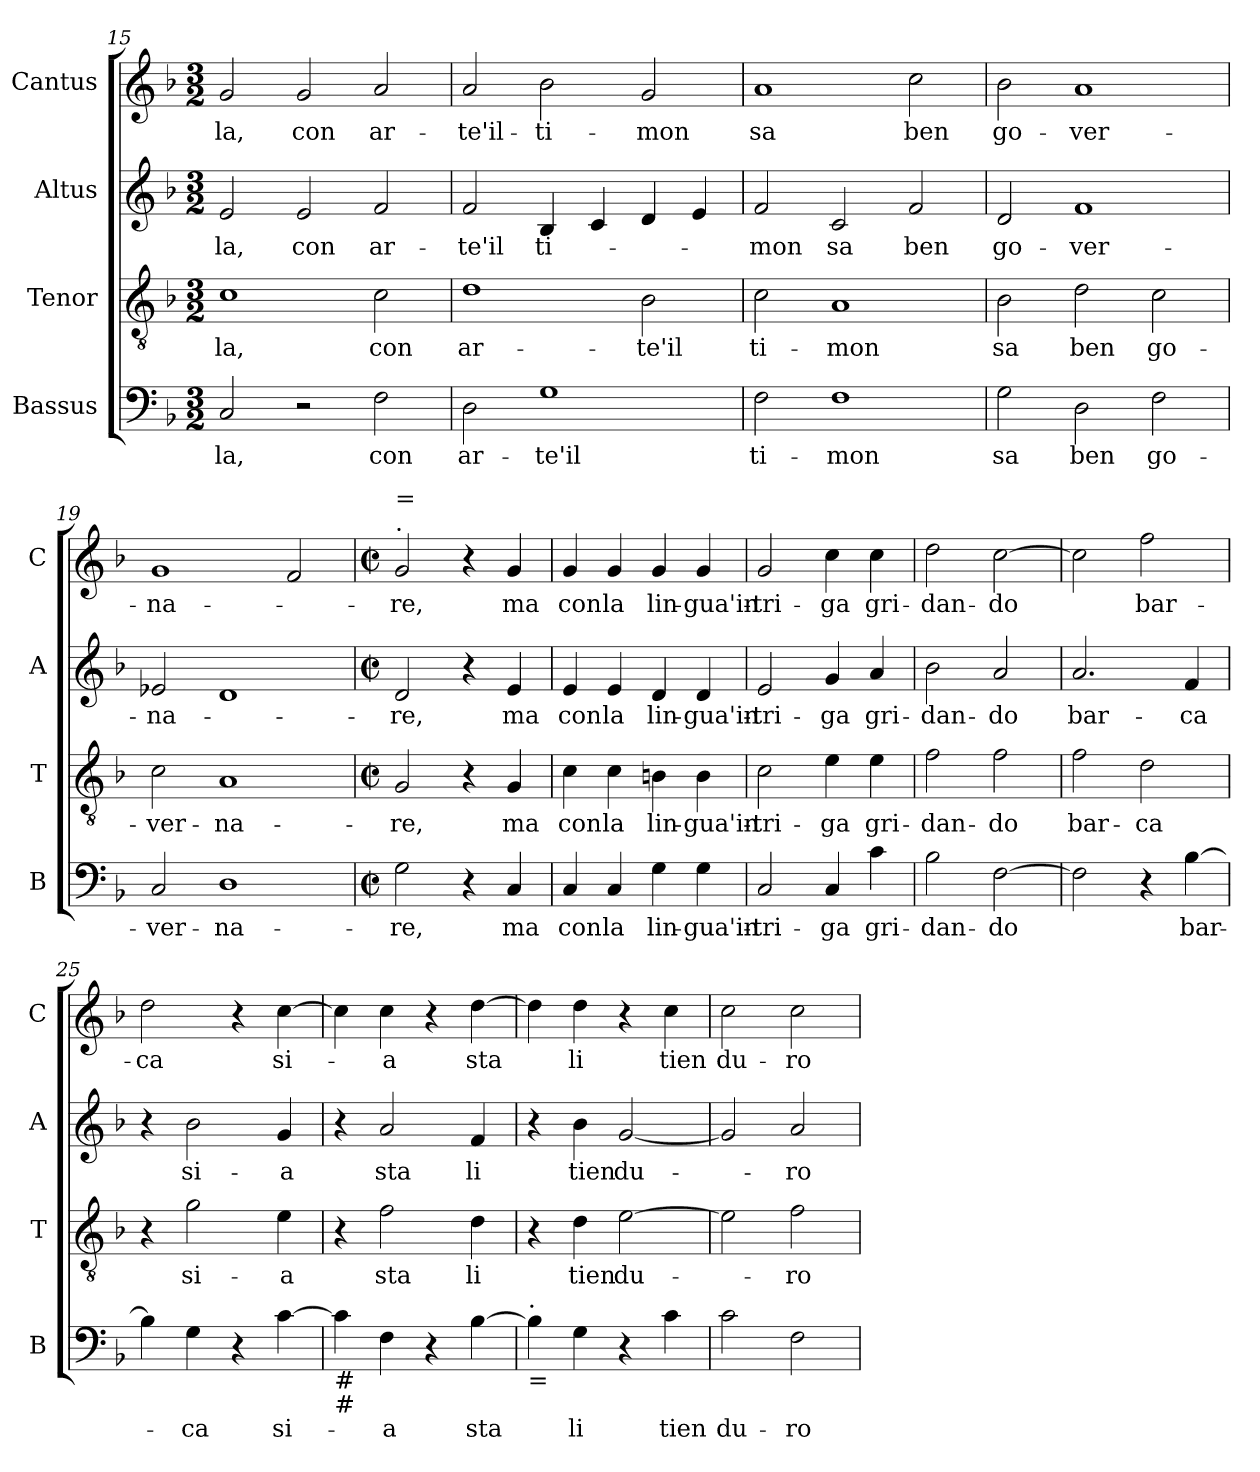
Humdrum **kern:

**kern	**text	**kern	**text	**kern	**text	**kern	**text
*part4	*part4	*part3	*part3	*part2	*part2	*part1	*part1
*staff4	*staff4	*staff3	*staff3	*staff2	*staff2	*staff1	*staff1
*I"Bassus	*	*I"Tenor	*	*I"Altus	*	*I"Cantus	*
*I'B	*	*I'T	*	*I'A	*	*I'C	*
*clefF4	*	*clefGv2	*	*clefG2	*	*clefG2	*
*k[b-]	*	*k[b-]	*	*k[b-]	*	*k[b-]	*
*F:	*	*F:	*	*F:	*	*F:	*
*M3/2	*	*M3/2	*	*M3/2	*	*M3/2	*
=15	=15	=15	=15	=15	=15	=15	=15
!	!LO:LY:b	!	!LO:LY:b	!	!LO:LY:b	!	!LO:LY:b
2C/	-la,	1c	-la,	2e/	-la,	2g/	-la,
!	!	!	!	!	!LO:LY:b	!	!LO:LY:b
2r	.	.	.	2e/	con	2g/	con
!	!LO:LY:b	!	!LO:LY:b	!	!LO:LY:b	!	!LO:LY:b
2F\	con	2c\	con	2f/	ar-	2a/	ar-
=16	=16	=16	=16	=16	=16	=16	=16
!	!LO:LY:b	!	!LO:LY:b	!	!LO:LY:b	!	!LO:LY:b
2D\	ar-	1d	ar-	2f/	-te'il	2a/	-te'il-
!	!LO:LY:b	!	!	!	!LO:LY:b	!	!LO:LY:b
1G	-te'il	.	.	4B-/	ti-	2b-\	-ti-
.	.	.	.	4c/	.	.	.
!	!	!	!LO:LY:b	!	!	!	!LO:LY:b
.	.	2B-\	-te'il	4d/	.	2g/	-mon
.	.	.	.	4e/	.	.	.
=17	=17	=17	=17	=17	=17	=17	=17
!	!LO:LY:b	!	!LO:LY:b	!	!LO:LY:b	!	!LO:LY:b
2F\	ti-	2c\	ti-	2f/	-mon	1a	sa
!	!LO:LY:b	!	!LO:LY:b	!	!LO:LY:b	!	!
1F	-mon	1A	-mon	2c/	sa	.	.
!	!	!	!	!	!LO:LY:b	!	!LO:LY:b
.	.	.	.	2f/	ben	2cc\	ben
!!LO:PB:g=z
=18	=18	=18	=18	=18	=18	=18	=18
!	!LO:LY:b	!	!LO:LY:b	!	!LO:LY:b	!	!LO:LY:b
2G\	sa	2B-\	sa	2d/	go-	2b-\	go-
!	!LO:LY:b	!	!LO:LY:b	!	!LO:LY:b	!	!LO:LY:b
2D\	ben	2d\	ben	1f	-ver-	1a	-ver-
!	!LO:LY:b	!	!LO:LY:b	!	!	!	!
2F\	go-	2c\	go-	.	.	.	.
=19	=19	=19	=19	=19	=19	=19	=19
!	!LO:LY:b	!	!LO:LY:b	!	!LO:LY:b	!	!LO:LY:b
2C/	-ver-	2c\	-ver-	2e-X/	-na-	1g	-na-
!	!LO:LY:b	!	!LO:LY:b	!	!	!	!
1D	-na-	1A	-na-	1d	.	.	.
.	.	.	.	.	.	2f/	.
=20	=20	=20	=20	=20	=20	=20	=20
*M2/2	*	*M2/2	*	*M2/2	*	*M2/2	*
*met(c|)	*	*met(c|)	*	*met(c|)	*	*met(c|)	*
!	!	!	!	!	!	!LO:TX:a:t=.	!
!	!	!	!	!	!	!LO:TX:t==	!
!	!LO:LY:b	!	!LO:LY:b	!	!LO:LY:b	!	!LO:LY:b
2G\	-re,	2G/	-re,	2d/	-re,	2g/	-re,
4r	.	4r	.	4r	.	4r	.
!	!LO:LY:b	!	!LO:LY:b	!	!LO:LY:b	!	!LO:LY:b
4C/	ma	4G/	ma	4e/	ma	4g/	ma
=21	=21	=21	=21	=21	=21	=21	=21
!	!LO:LY:b	!	!LO:LY:b	!	!LO:LY:b	!	!LO:LY:b
4C/	con	4c\	con	4e/	con	4g/	con
!	!LO:LY:b	!	!LO:LY:b	!	!LO:LY:b	!	!LO:LY:b
4C/	la	4c\	la	4e/	la	4g/	la
!	!LO:LY:b	!	!LO:LY:b	!	!LO:LY:b	!	!LO:LY:b
4G\	lin-	4Bn\	lin-	4d/	lin-	4g/	lin-
!	!LO:LY:b	!	!LO:LY:b	!	!LO:LY:b	!	!LO:LY:b
4G\	-gua'in-	4B\	-gua'in-	4d/	-gua'in-	4g/	-gua'in-
=22	=22	=22	=22	=22	=22	=22	=22
!	!LO:LY:b	!	!LO:LY:b	!	!LO:LY:b	!	!LO:LY:b
2C/	-tri-	2c\	-tri-	2e/	-tri-	2g/	-tri-
!	!LO:LY:b	!	!LO:LY:b	!	!LO:LY:b	!	!LO:LY:b
4C/	-ga	4e\	-ga	4g/	-ga	4cc\	-ga
!	!LO:LY:b	!	!LO:LY:b	!	!LO:LY:b	!	!LO:LY:b
4c\	gri-	4e\	gri-	4a/	gri-	4cc\	gri-
=23	=23	=23	=23	=23	=23	=23	=23
!	!LO:LY:b	!	!LO:LY:b	!	!LO:LY:b	!	!LO:LY:b
2B-\	-dan-	2f\	-dan-	2b-\	-dan-	2dd\	-dan-
!	!LO:LY:b	!	!LO:LY:b	!	!LO:LY:b	!	!LO:LY:b
[2F\	-do	2f\	-do	2a/	-do	[2cc\	-do
!!LO:LB:g=z
=24	=24	=24	=24	=24	=24	=24	=24
!	!	!	!LO:LY:b	!	!LO:LY:b	!	!
2F\]	.	2f\	bar-	2.a/	bar-	2cc\]	.
!	!	!	!LO:LY:b	!	!	!	!LO:LY:b
4r	.	2d\	-ca	.	.	2ff\	bar-
!	!LO:LY:b	!	!	!	!LO:LY:b	!	!
[4B-\	bar-	.	.	4f/	-ca	.	.
=25	=25	=25	=25	=25	=25	=25	=25
!	!	!	!	!	!	!	!LO:LY:b
4B-\]	.	4r	.	4r	.	2dd\	-ca
!	!LO:LY:b	!	!LO:LY:b	!	!LO:LY:b	!	!
4G\	-ca	2g\	si-	2b-\	si-	.	.
4r	.	.	.	.	.	4r	.
!	!LO:LY:b	!	!LO:LY:b	!	!LO:LY:b	!	!LO:LY:b
[4c\	si-	4e\	-a	4g/	-a	[4cc\	si-
=26	=26	=26	=26	=26	=26	=26	=26
!LO:TX:b:t=#	!	!	!	!	!	!	!
!LO:TX:b:t=#	!	!	!	!	!	!	!
4c\]	.	4r	.	4r	.	4cc\]	.
!	!LO:LY:b	!	!LO:LY:b	!	!LO:LY:b	!	!LO:LY:b
4F\	-a	2f\	sta	2a/	sta	4cc\	-a
4r	.	.	.	.	.	4r	.
!	!LO:LY:b	!	!LO:LY:b	!	!LO:LY:b	!	!LO:LY:b
[4B-\	sta	4d\	li	4f/	li	[4dd\	sta
=27	=27	=27	=27	=27	=27	=27	=27
!LO:TX:b:t==	!	!	!	!	!	!	!
!LO:TX:t=.	!	!	!	!	!	!	!
4B-\]	.	4r	.	4r	.	4dd\]	.
!	!LO:LY:b	!	!LO:LY:b	!	!LO:LY:b	!	!LO:LY:b
4G\	li	4d\	tien	4b-\	tien	4dd\	li
!	!	!	!LO:LY:b	!	!LO:LY:b	!	!
4r	.	[2e\	du-	[2g/	du-	4r	.
!	!LO:LY:b	!	!	!	!	!	!LO:LY:b
4c\	tien	.	.	.	.	4cc\	tien
=28	=28	=28	=28	=28	=28	=28	=28
!	!LO:LY:b	!	!	!	!	!	!LO:LY:b
2c\	du-	2e\]	.	2g/]	.	2cc\	du-
!	!LO:LY:b	!	!LO:LY:b	!	!LO:LY:b	!	!LO:LY:b
2F\	-ro	2f\	-ro	2a/	-ro	2cc\	-ro
=	=	=	=	=	=	=	=
*-	*-	*-	*-	*-	*-	*-	*-
